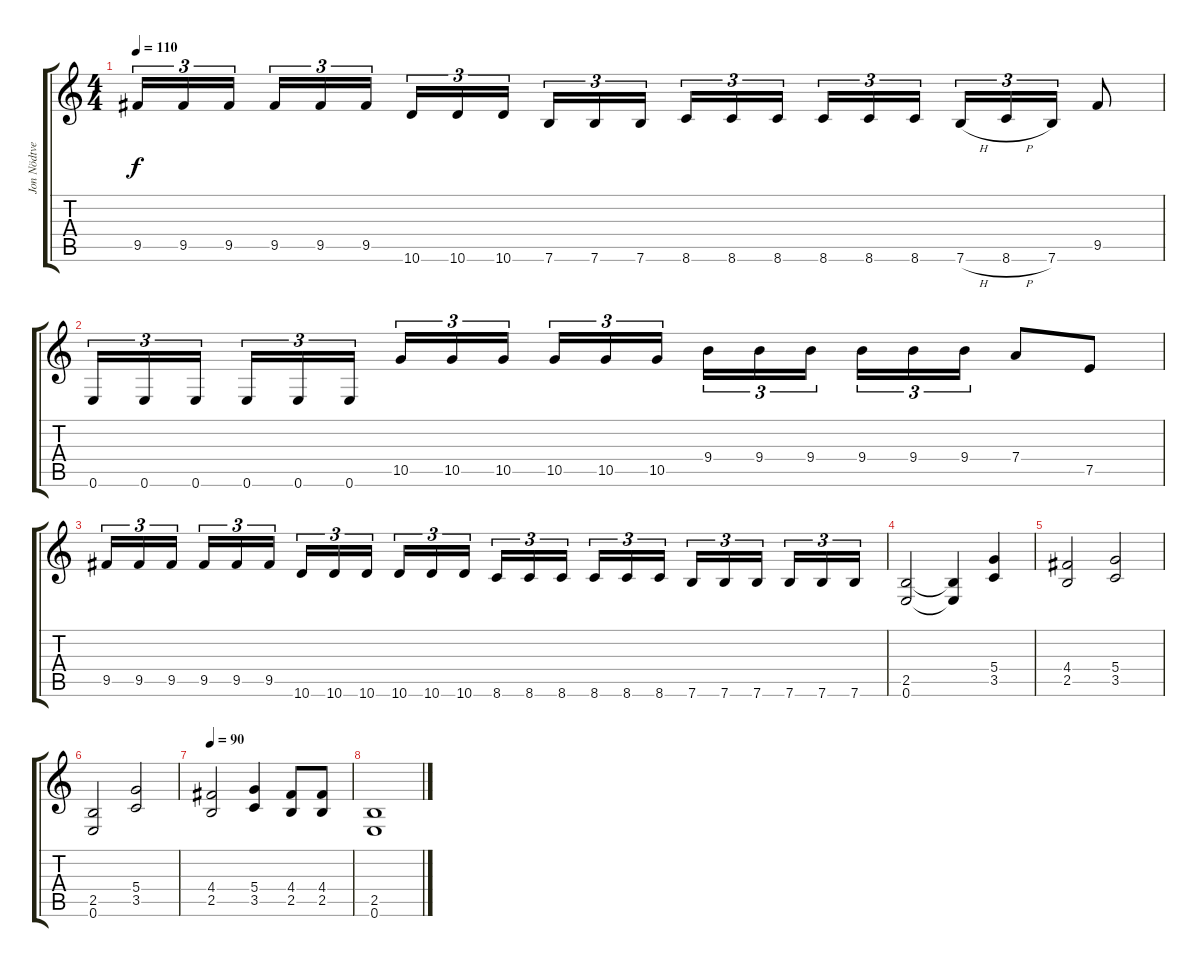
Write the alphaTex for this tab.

\track ("Jon Nödtveidt" "Jon Nödtve") {instrument overdrivenguitar}
\staff {score tabs}
\tuning (E4 B3 G3 D3 A2 E2) {hide}
\ts (4 4)
\tempo 110
\clef g2
\ks c
9.5.16{tu (3 2) dy f} 9.5.16{tu (3 2)} 9.5.16{tu (3 2) beam splitsecondary} 9.5.16{tu (3 2)} 9.5.16{tu (3 2)} 9.5.16{tu (3 2)} 10.6.16{tu (3 2)} 10.6.16{tu (3 2)} 10.6.16{tu (3 2) beam splitsecondary} 7.6.16{tu (3 2)} 7.6.16{tu (3 2)} 7.6.16{tu (3 2)} 8.6.16{tu (3 2)} 8.6.16{tu (3 2)} 8.6.16{tu (3 2) beam splitsecondary} 8.6.16{tu (3 2)} 8.6.16{tu (3 2)} 8.6.16{tu (3 2)} 7.6{h}.16{tu (3 2)} 8.6{h}.16{tu (3 2)} 7.6.16{tu (3 2)} 9.5.8 |
0.6.16{tu (3 2)} 0.6.16{tu (3 2)} 0.6.16{tu (3 2) beam splitsecondary} 0.6.16{tu (3 2)} 0.6.16{tu (3 2)} 0.6.16{tu (3 2)} 10.5.16{tu (3 2)} 10.5.16{tu (3 2)} 10.5.16{tu (3 2) beam splitsecondary} 10.5.16{tu (3 2)} 10.5.16{tu (3 2)} 10.5.16{tu (3 2)} 9.4.16{tu (3 2)} 9.4.16{tu (3 2)} 9.4.16{tu (3 2) beam splitsecondary} 9.4.16{tu (3 2)} 9.4.16{tu (3 2)} 9.4.16{tu (3 2)} 7.4.8 7.5.8 |
9.5.16{tu (3 2)} 9.5.16{tu (3 2)} 9.5.16{tu (3 2) beam splitsecondary} 9.5.16{tu (3 2)} 9.5.16{tu (3 2)} 9.5.16{tu (3 2)} 10.6.16{tu (3 2)} 10.6.16{tu (3 2)} 10.6.16{tu (3 2) beam splitsecondary} 10.6.16{tu (3 2)} 10.6.16{tu (3 2)} 10.6.16{tu (3 2)} 8.6.16{tu (3 2)} 8.6.16{tu (3 2)} 8.6.16{tu (3 2) beam splitsecondary} 8.6.16{tu (3 2)} 8.6.16{tu (3 2)} 8.6.16{tu (3 2)} 7.6.16{tu (3 2)} 7.6.16{tu (3 2)} 7.6.16{tu (3 2) beam splitsecondary} 7.6.16{tu (3 2)} 7.6.16{tu (3 2)} 7.6.16{tu (3 2)} |
(2.5 0.6).2{volume 11} (2.5{t} 0.6{t}).4 (5.4 3.5).4 |
(4.4 2.5).2 (5.4 3.5).2 |
(2.5 0.6).2 (5.4 3.5).2 |
\tempo 90
(4.4 2.5).2 (5.4 3.5).4 (4.4 2.5).8 (4.4 2.5).8 |
(2.5 0.6).1{volume 6}
